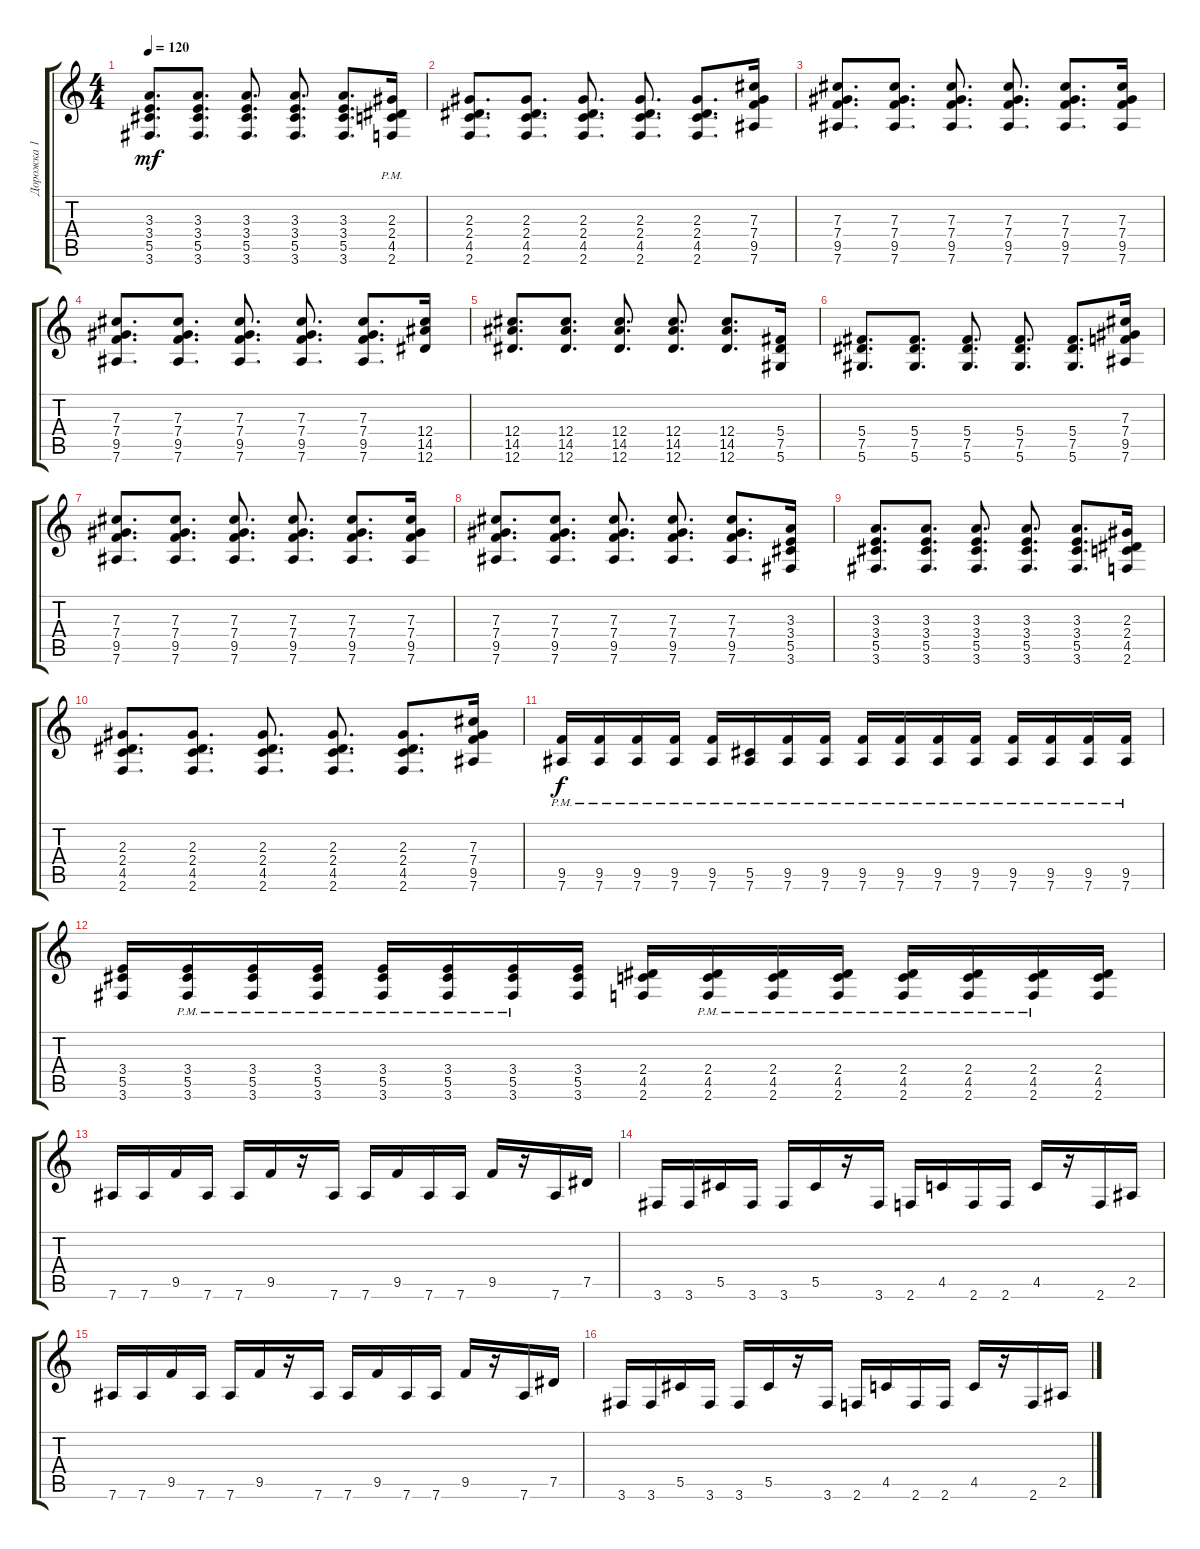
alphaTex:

\track ("Дорожка 1" "Дорожка 1") {instrument overdrivenguitar}
\staff {score tabs}
\tuning (Eb4 Bb3 Gb3 Db3 Ab2 Eb2) {hide}
\ts (4 4)
\tempo 120
\clef g2
\ks c
(3.3 3.4 5.5 3.6).8{d dy mf} (3.3 3.4 5.5 3.6).8{d} (3.3 3.4 5.5 3.6).8{d} (3.3 3.4 5.5 3.6).8{d} (3.3 3.4 5.5 3.6).8{d} (2.3{pm} 2.4{pm} 4.5{pm} 2.6{pm}).16 |
(2.3 2.4 4.5 2.6).8{d} (2.3 2.4 4.5 2.6).8{d} (2.3 2.4 4.5 2.6).8{d} (2.3 2.4 4.5 2.6).8{d} (2.3 2.4 4.5 2.6).8{d} (7.3 7.4 9.5 7.6).16 |
(7.3 7.4 9.5 7.6).8{d} (7.3 7.4 9.5 7.6).8{d} (7.3 7.4 9.5 7.6).8{d} (7.3 7.4 9.5 7.6).8{d} (7.3 7.4 9.5 7.6).8{d} (7.3 7.4 9.5 7.6).16 |
(7.3 7.4 9.5 7.6).8{d} (7.3 7.4 9.5 7.6).8{d} (7.3 7.4 9.5 7.6).8{d} (7.3 7.4 9.5 7.6).8{d} (7.3 7.4 9.5 7.6).8{d} (12.4 14.5 12.6).16 |
(12.4 14.5 12.6).8{d} (12.4 14.5 12.6).8{d} (12.4 14.5 12.6).8{d} (12.4 14.5 12.6).8{d} (12.4 14.5 12.6).8{d} (5.4 7.5 5.6).16 |
(5.4 7.5 5.6).8{d} (5.4 7.5 5.6).8{d} (5.4 7.5 5.6).8{d} (5.4 7.5 5.6).8{d} (5.4 7.5 5.6).8{d} (7.3 7.4 9.5 7.6).16 |
(7.3 7.4 9.5 7.6).8{d} (7.3 7.4 9.5 7.6).8{d} (7.3 7.4 9.5 7.6).8{d} (7.3 7.4 9.5 7.6).8{d} (7.3 7.4 9.5 7.6).8{d} (7.3 7.4 9.5 7.6).16 |
(7.3 7.4 9.5 7.6).8{d} (7.3 7.4 9.5 7.6).8{d} (7.3 7.4 9.5 7.6).8{d} (7.3 7.4 9.5 7.6).8{d} (7.3 7.4 9.5 7.6).8{d} (3.3 3.4 5.5 3.6).16 |
(3.3 3.4 5.5 3.6).8{d} (3.3 3.4 5.5 3.6).8{d} (3.3 3.4 5.5 3.6).8{d} (3.3 3.4 5.5 3.6).8{d} (3.3 3.4 5.5 3.6).8{d} (2.3 2.4 4.5 2.6).16 |
(2.3 2.4 4.5 2.6).8{d} (2.3 2.4 4.5 2.6).8{d} (2.3 2.4 4.5 2.6).8{d} (2.3 2.4 4.5 2.6).8{d} (2.3 2.4 4.5 2.6).8{d} (7.3 7.4 9.5 7.6).16 |
(9.5{pm} 7.6{pm}).16{dy f} (9.5{pm} 7.6{pm}).16 (9.5{pm} 7.6{pm}).16 (9.5{pm} 7.6{pm}).16 (9.5{pm} 7.6{pm}).16 (5.5{pm} 7.6{pm}).16 (9.5{pm} 7.6{pm}).16 (9.5{pm} 7.6{pm}).16 (9.5{pm} 7.6{pm}).16 (9.5{pm} 7.6{pm}).16 (9.5{pm} 7.6{pm}).16 (9.5{pm} 7.6{pm}).16 (9.5{pm} 7.6{pm}).16 (9.5{pm} 7.6{pm}).16 (9.5{pm} 7.6{pm}).16 (9.5{pm} 7.6{pm}).16 |
(3.4 5.5 3.6).16 (3.4{pm} 5.5{pm} 3.6{pm}).16 (3.4{pm} 5.5{pm} 3.6{pm}).16 (3.4{pm} 5.5{pm} 3.6{pm}).16 (3.4{pm} 5.5{pm} 3.6{pm}).16 (3.4{pm} 5.5{pm} 3.6{pm}).16 (3.4{pm} 5.5{pm} 3.6{pm}).16 (3.4 5.5 3.6).16 (2.4 4.5 2.6).16 (2.4{pm} 4.5{pm} 2.6{pm}).16 (2.4{pm} 4.5{pm} 2.6{pm}).16 (2.4{pm} 4.5{pm} 2.6{pm}).16 (2.4{pm} 4.5{pm} 2.6{pm}).16 (2.4{pm} 4.5{pm} 2.6{pm}).16 (2.4{pm} 4.5{pm} 2.6{pm}).16 (2.4 4.5 2.6).16 |
7.6.16 7.6.16 9.5.16 7.6.16 7.6.16 9.5.16 r.16 7.6.16 7.6.16 9.5.16 7.6.16 7.6.16 9.5.16 r.16 7.6.16 7.5.16 |
3.6.16 3.6.16 5.5.16 3.6.16 3.6.16 5.5.16 r.16 3.6.16 2.6.16 4.5.16 2.6.16 2.6.16 4.5.16 r.16 2.6.16 2.5.16 |
7.6.16 7.6.16 9.5.16 7.6.16 7.6.16 9.5.16 r.16 7.6.16 7.6.16 9.5.16 7.6.16 7.6.16 9.5.16 r.16 7.6.16 7.5.16 |
3.6.16 3.6.16 5.5.16 3.6.16 3.6.16 5.5.16 r.16 3.6.16 2.6.16 4.5.16 2.6.16 2.6.16 4.5.16 r.16 2.6.16 2.5.16
